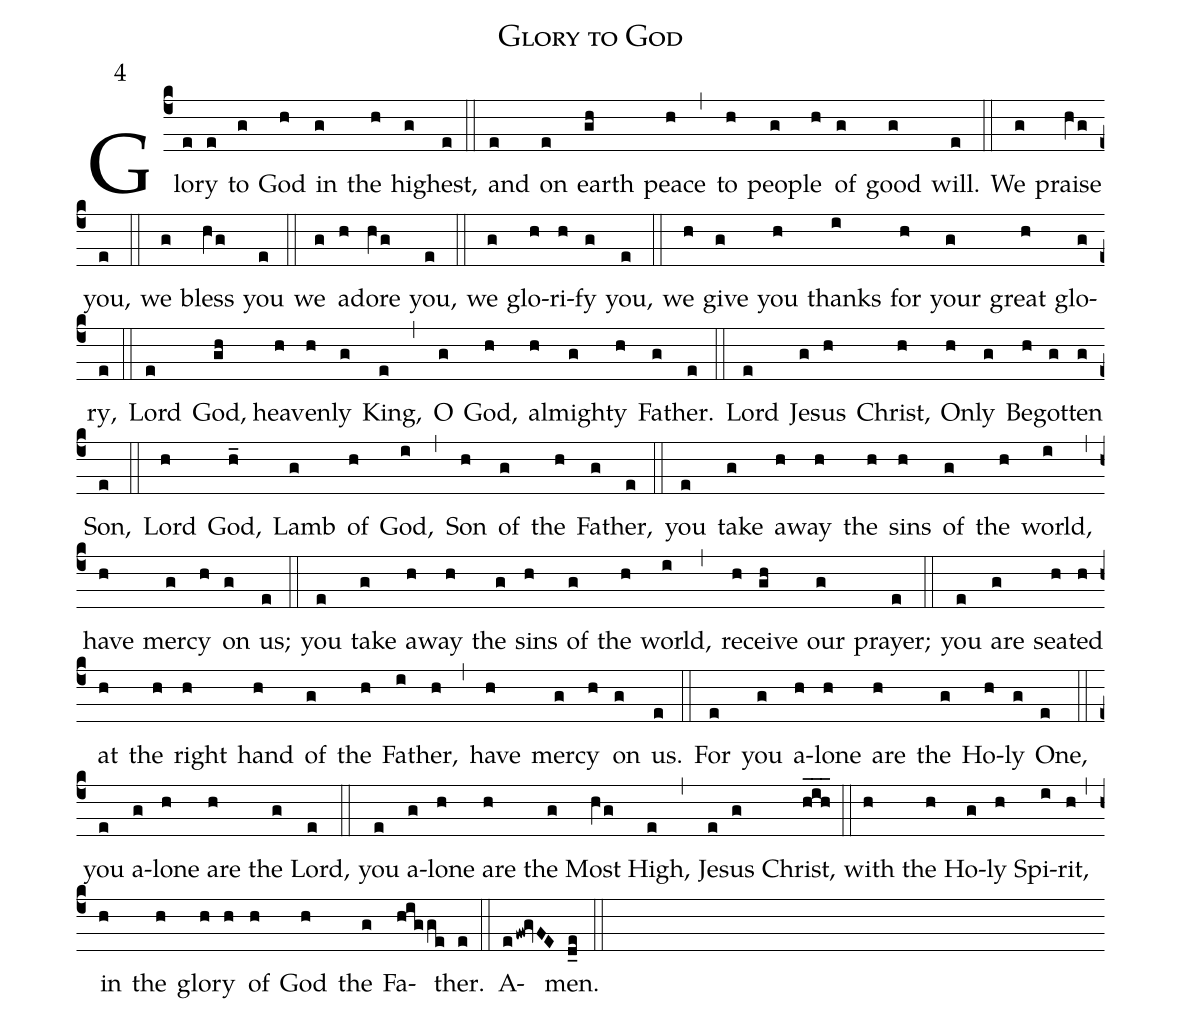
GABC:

name: Glory to God;
mode: 4;
%%
(c4) Glo(e)ry(e) to(g) God(h) in(g) the(h) high(g)est,(e) (::) and(e) on(e) earth(gh) peace(h) (,) to(h) peo(g)ple(h) of(g) good(g) will.(e) (::) We(g) praise(hVg) you,(e) (::) we(g) bless(hVg) you(e) (::) we(g) a(h)dore(hVg) you,(e) (::) we(g) glo(h)ri(h)fy(g) you,(e) (::) we(h) give(g) you(h) thanks(i) for(h) your(g) great(h) glo(g)ry,(e) (::) Lord(e) God(gh), heav(h)en(h)ly(g) King,(e) (,) O(g) God,(h) al(h)migh(g)ty(h) Fa(g)ther.(e) (::) Lord(e) Je(g)sus(h) Christ,(h) On(h)ly(g) Be(h)got(g)ten(g) Son,(e) (::) Lord(h) God,(h_) Lamb(g) of(h) God,(i) (,) Son(h) of(g) the(h) Fa(g)ther,(e) (::) you(e) take(g) a(h)way(h) the(h) sins(h) of(g) the(h) world,(i) (,) have(h) mer(g)cy(h) on(g) us;(e) (::) you(e) take(g) a(h)way(h) the(g) sins(h) of(g) the(h) world,(i) (,) re(h)ceive(gh) our(g) prayer;(e) (::) you(e) are(g) sea(h)ted(h) at(h) the(h) right(h) hand(h) of(g) the(h) Fa(i)ther,(h) (,) have(h) mer(g)cy(h) on(g) us.(e) (::) For(e) you(g) a(h)lone(h) are(h) the(g) Ho(h)ly(g) One,(e) (::) you(e) a(g)lone(h) are(h) the(g) Lord,(e) (::) you(e) a(g)lone(h) are(h) the(g) Most(hVg) High,(e) (,) Je(e)sus(g) Christ,(h_i_h_) (::) with(h) the(h) Ho(g)ly(h) Spi(i)rit,(h) (,) in(h) the(h) glo(h)ry(h) of(h) God(h) the(g) Fa(higge)ther.(e) (::) A(efWgFE)men.(d_e) (::)
